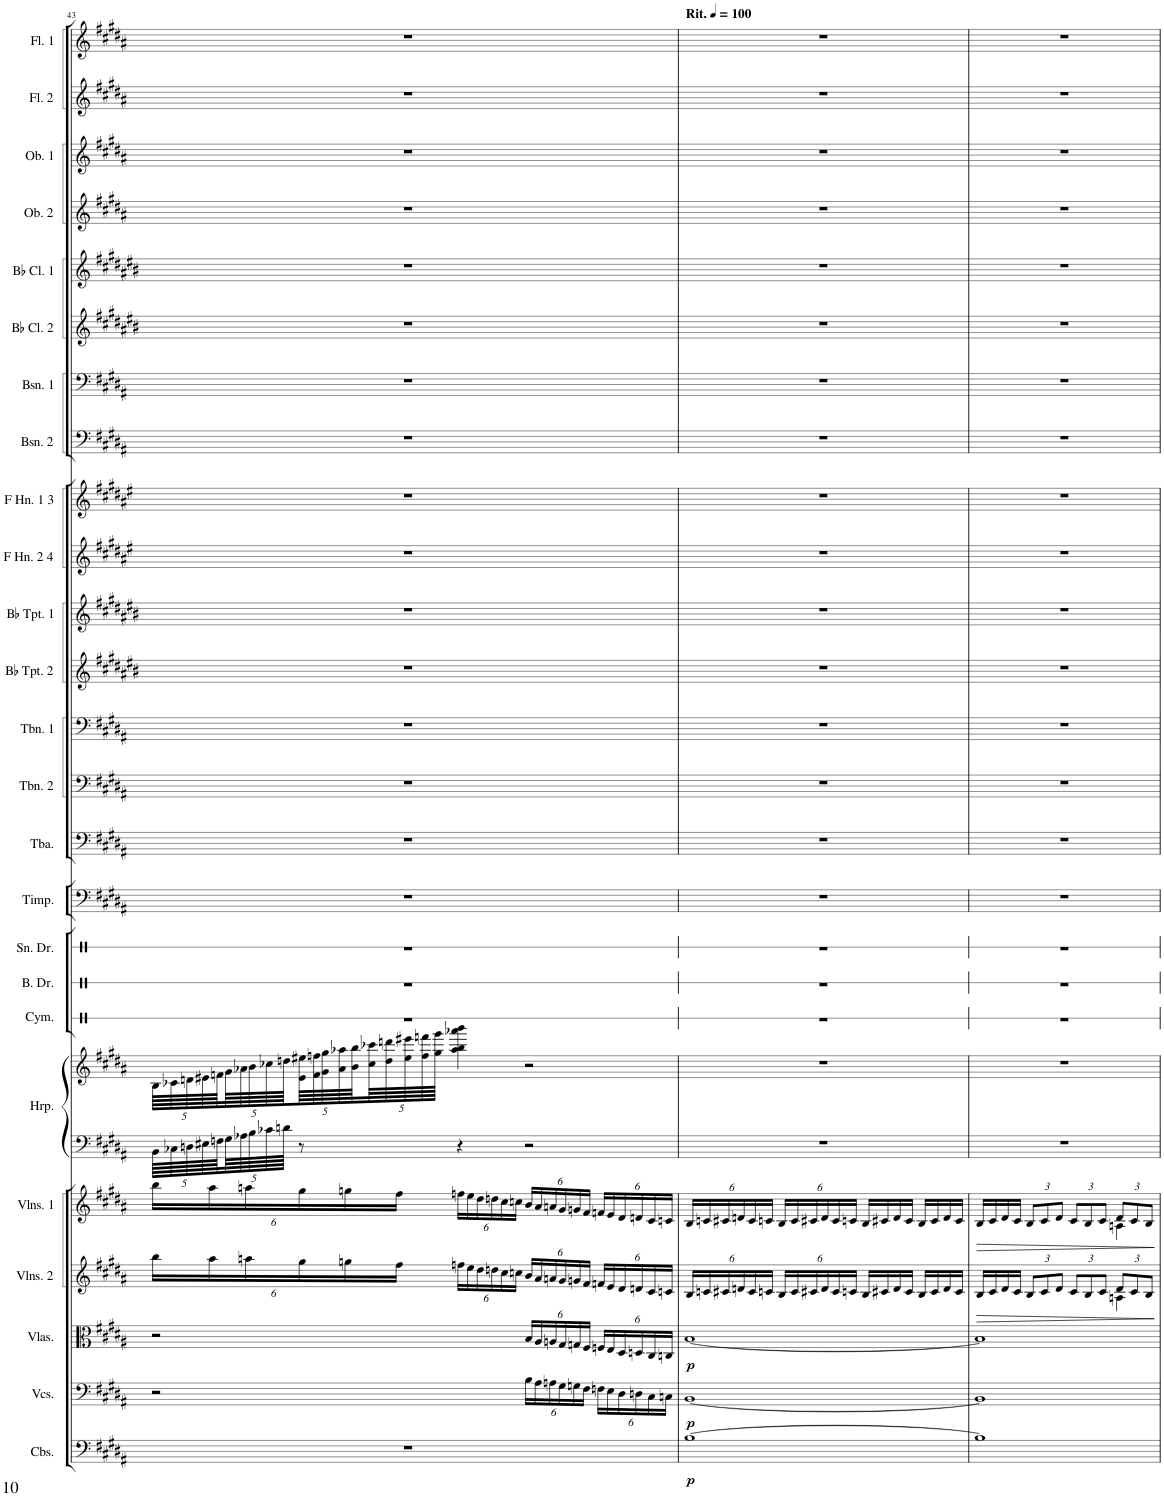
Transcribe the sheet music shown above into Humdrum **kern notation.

**kern	**dynam	**kern	**dynam	**kern	**dynam	**kern	**dynam	**kern	**dynam	**kern	**kern	**kern	**kern	**kern	**kern	**kern	**kern	**kern	**kern	**kern	**kern	**kern	**kern	**kern	**kern	**kern	**kern	**kern	**kern	**kern
*part25	*part25	*part24	*part24	*part23	*part23	*part22	*part22	*part21	*part21	*part20	*part20	*part19	*part18	*part17	*part16	*part15	*part14	*part13	*part12	*part11	*part10	*part9	*part8	*part7	*part6	*part5	*part4	*part3	*part2	*part1
*staff26	*staff26	*staff25	*staff25	*staff24	*staff24	*staff23	*staff23	*staff22	*staff22	*staff21	*staff20	*staff19	*staff18	*staff17	*staff16	*staff15	*staff14	*staff13	*staff12	*staff11	*staff10	*staff9	*staff8	*staff7	*staff6	*staff5	*staff4	*staff3	*staff2	*staff1
*I"Contrabasses	*	*I"Violoncellos	*	*I"Violas	*	*I"Violins 2	*	*I"Violins 1	*	*I"Harp	*	*I"Cymbal	*I"Bass Drum	*I"Snare Drum	*I"Timpani	*I"Tuba	*I"Trombone 2	*I"Trombone 1	*I"Bb Trumpet 2	*I"Bb Trumpet 1	*I"F Horn 2 &amp; 4	*I"F Horn 1 &amp; 3	*I"Bassoon 2	*I"Bassoon 1	*I"Bb Clarinet 2	*I"Bb Clarinet 1	*I"Oboe 2	*I"Oboe 1	*I"Flute 2	*I"Flute 1
*I'Cbs.	*	*I'Vcs.	*	*I'Vlas.	*	*I'Vlns. 2	*	*I'Vlns. 1	*	*I'Hrp.	*	*I'Cym.	*I'B. Dr.	*I'Sn. Dr.	*I'Timp.	*I'Tba.	*I'Tbn. 2	*I'Tbn. 1	*I'Bb Tpt. 2	*I'Bb Tpt. 1	*I'F Hn. 2 4	*I'F Hn. 1 3	*I'Bsn. 2	*I'Bsn. 1	*I'Bb Cl. 2	*I'Bb Cl. 1	*I'Ob. 2	*I'Ob. 1	*I'Fl. 2	*I'Fl. 1
!!LO:PB:g=z
*clefF4	*	*clefF4	*	*clefC3	*	*clefG2	*	*clefG2	*	*clefF4	*clefG2	*clefX	*clefX	*clefX	*clefF4	*clefF4	*clefF4	*clefF4	*clefG2	*clefG2	*clefG2	*clefG2	*clefF4	*clefF4	*clefG2	*clefG2	*clefG2	*clefG2	*clefG2	*clefG2
*Trd7c12	*	*	*	*	*	*	*	*	*	*	*	*	*	*	*	*	*	*	*Trd1c2	*Trd1c2	*Trd4c7	*Trd4c7	*	*	*Trd1c2	*Trd1c2	*	*	*	*
*k[f#c#g#d#a#]	*	*k[f#c#g#d#a#]	*	*k[f#c#g#d#a#]	*	*k[f#c#g#d#a#]	*	*k[f#c#g#d#a#]	*	*k[f#c#g#d#a#]	*k[f#c#g#d#a#]	*k[b-e-a-]	*k[b-e-a-]	*k[b-e-a-]	*k[f#c#g#d#a#]	*k[f#c#g#d#a#]	*k[f#c#g#d#a#]	*k[f#c#g#d#a#]	*k[f#c#g#d#a#e#b#]	*k[f#c#g#d#a#e#b#]	*k[f#c#g#d#a#e#]	*k[f#c#g#d#a#e#]	*k[f#c#g#d#a#]	*k[f#c#g#d#a#]	*k[f#c#g#d#a#e#b#]	*k[f#c#g#d#a#e#b#]	*k[f#c#g#d#a#]	*k[f#c#g#d#a#]	*k[f#c#g#d#a#]	*k[f#c#g#d#a#]
*M4/4	*	*M4/4	*	*M4/4	*	*M4/4	*	*M4/4	*	*M4/4	*M4/4	*M4/4	*M4/4	*M4/4	*M4/4	*M4/4	*M4/4	*M4/4	*M4/4	*M4/4	*M4/4	*M4/4	*M4/4	*M4/4	*M4/4	*M4/4	*M4/4	*M4/4	*M4/4	*M4/4
*	*	*	*	*	*	*Xbrackettup	*	*Xbrackettup	*	*Xbrackettup	*Xbrackettup	*	*	*	*	*	*	*	*	*	*	*	*	*	*	*	*	*	*	*
=43	=43	=43	=43	=43	=43	=43	=43	=43	=43	=43	=43	=43	=43	=43	=43	=43	=43	=43	=43	=43	=43	=43	=43	=43	=43	=43	=43	=43	=43	=43
1r	.	2r	.	2r	.	24bb\LL	.	24bb\LL	.	80BB\LLLL	80B\LLLL	1r	1r	1r	1r	1r	1r	1r	1r	1r	1r	1r	1r	1r	1r	1r	1r	1r	1r	1r
.	.	.	.	.	.	.	.	.	.	80C-X\	80c-X\	.	.	.	.	.	.	.	.	.	.	.	.	.	.	.	.	.	.	.
.	.	.	.	.	.	.	.	.	.	80Dn\	80dn\	.	.	.	.	.	.	.	.	.	.	.	.	.	.	.	.	.	.	.
.	.	.	.	.	.	.	.	.	.	80E#X\	80e#X\	.	.	.	.	.	.	.	.	.	.	.	.	.	.	.	.	.	.	.
.	.	.	.	.	.	24aa#\	.	24aa#\	.	.	.	.	.	.	.	.	.	.	.	.	.	.	.	.	.	.	.	.	.	.
.	.	.	.	.	.	.	.	.	.	80Fn\	80fn\	.	.	.	.	.	.	.	.	.	.	.	.	.	.	.	.	.	.	.
.	.	.	.	.	.	.	.	.	.	80G#\	80g#\	.	.	.	.	.	.	.	.	.	.	.	.	.	.	.	.	.	.	.
.	.	.	.	.	.	.	.	.	.	80A-X\	80a-X\	.	.	.	.	.	.	.	.	.	.	.	.	.	.	.	.	.	.	.
.	.	.	.	.	.	24aan\	.	24aan\	.	.	.	.	.	.	.	.	.	.	.	.	.	.	.	.	.	.	.	.	.	.
.	.	.	.	.	.	.	.	.	.	80B\	80b\	.	.	.	.	.	.	.	.	.	.	.	.	.	.	.	.	.	.	.
.	.	.	.	.	.	.	.	.	.	80c-X\	80cc-X\	.	.	.	.	.	.	.	.	.	.	.	.	.	.	.	.	.	.	.
.	.	.	.	.	.	.	.	.	.	80dn\JJJJ	80ddn\	.	.	.	.	.	.	.	.	.	.	.	.	.	.	.	.	.	.	.
.	.	.	.	.	.	24gg#\	.	24gg#\	.	8r	80e#\ 80ee#X\	.	.	.	.	.	.	.	.	.	.	.	.	.	.	.	.	.	.	.
.	.	.	.	.	.	.	.	.	.	.	80f\ 80ffn\	.	.	.	.	.	.	.	.	.	.	.	.	.	.	.	.	.	.	.
.	.	.	.	.	.	.	.	.	.	.	80g#\ 80gg#\	.	.	.	.	.	.	.	.	.	.	.	.	.	.	.	.	.	.	.
.	.	.	.	.	.	.	.	.	.	.	80a-\ 80aa-X\	.	.	.	.	.	.	.	.	.	.	.	.	.	.	.	.	.	.	.
.	.	.	.	.	.	24ggn\	.	24ggn\	.	.	.	.	.	.	.	.	.	.	.	.	.	.	.	.	.	.	.	.	.	.
.	.	.	.	.	.	.	.	.	.	.	80b\ 80bb\	.	.	.	.	.	.	.	.	.	.	.	.	.	.	.	.	.	.	.
.	.	.	.	.	.	.	.	.	.	.	80cc-\ 80ccc-X\	.	.	.	.	.	.	.	.	.	.	.	.	.	.	.	.	.	.	.
.	.	.	.	.	.	.	.	.	.	.	80dd\ 80dddn\	.	.	.	.	.	.	.	.	.	.	.	.	.	.	.	.	.	.	.
.	.	.	.	.	.	24ff#\JJ	.	24ff#\JJ	.	.	.	.	.	.	.	.	.	.	.	.	.	.	.	.	.	.	.	.	.	.
.	.	.	.	.	.	.	.	.	.	.	80ee#\ 80eee#X\	.	.	.	.	.	.	.	.	.	.	.	.	.	.	.	.	.	.	.
.	.	.	.	.	.	.	.	.	.	.	80ff\ 80fffn\	.	.	.	.	.	.	.	.	.	.	.	.	.	.	.	.	.	.	.
.	.	.	.	.	.	.	.	.	.	.	80gg#\ 80ggg#\JJJJ	.	.	.	.	.	.	.	.	.	.	.	.	.	.	.	.	.	.	.
.	.	.	.	.	.	24ffn\LL	.	24ffn\LL	.	4r	4aa-\ 4bb\ 4aaa-X\ 4bbb\	.	.	.	.	.	.	.	.	.	.	.	.	.	.	.	.	.	.	.
.	.	.	.	.	.	24ee\	.	24ee\	.	.	.	.	.	.	.	.	.	.	.	.	.	.	.	.	.	.	.	.	.	.
.	.	.	.	.	.	24dd#\	.	24dd#\	.	.	.	.	.	.	.	.	.	.	.	.	.	.	.	.	.	.	.	.	.	.
.	.	.	.	.	.	24ddn\	.	24ddn\	.	.	.	.	.	.	.	.	.	.	.	.	.	.	.	.	.	.	.	.	.	.
.	.	.	.	.	.	24cc#\	.	24cc#\	.	.	.	.	.	.	.	.	.	.	.	.	.	.	.	.	.	.	.	.	.	.
.	.	.	.	.	.	24ccn\JJ	.	24ccn\JJ	.	.	.	.	.	.	.	.	.	.	.	.	.	.	.	.	.	.	.	.	.	.
*	*	*Xbrackettup	*	*Xbrackettup	*	*	*	*	*	*	*	*	*	*	*	*	*	*	*	*	*	*	*	*	*	*	*	*	*	*
.	.	24B\LL	.	24B/LL	.	24b/LL	.	24b/LL	.	2r	2r	.	.	.	.	.	.	.	.	.	.	.	.	.	.	.	.	.	.	.
.	.	24A#\	.	24A#/	.	24a#/	.	24a#/	.	.	.	.	.	.	.	.	.	.	.	.	.	.	.	.	.	.	.	.	.	.
.	.	24An\	.	24An/	.	24an/	.	24an/	.	.	.	.	.	.	.	.	.	.	.	.	.	.	.	.	.	.	.	.	.	.
.	.	24G#\	.	24G#/	.	24g#/	.	24g#/	.	.	.	.	.	.	.	.	.	.	.	.	.	.	.	.	.	.	.	.	.	.
.	.	24Gn\	.	24Gn/	.	24gn/	.	24gn/	.	.	.	.	.	.	.	.	.	.	.	.	.	.	.	.	.	.	.	.	.	.
.	.	24F#\JJ	.	24F#/JJ	.	24f#/JJ	.	24f#/JJ	.	.	.	.	.	.	.	.	.	.	.	.	.	.	.	.	.	.	.	.	.	.
.	.	24Fn\LL	.	24Fn/LL	.	24fn/LL	.	24fn/LL	.	.	.	.	.	.	.	.	.	.	.	.	.	.	.	.	.	.	.	.	.	.
.	.	24E\	.	24E/	.	24e/	.	24e/	.	.	.	.	.	.	.	.	.	.	.	.	.	.	.	.	.	.	.	.	.	.
.	.	24D#\	.	24D#/	.	24d#/	.	24d#/	.	.	.	.	.	.	.	.	.	.	.	.	.	.	.	.	.	.	.	.	.	.
.	.	24Dn\	.	24Dn/	.	24dn/	.	24dn/	.	.	.	.	.	.	.	.	.	.	.	.	.	.	.	.	.	.	.	.	.	.
.	.	24C#\	.	24C#/	.	24c#/	.	24c#/	.	.	.	.	.	.	.	.	.	.	.	.	.	.	.	.	.	.	.	.	.	.
.	.	24Cn\JJ	.	24Cn/JJ	.	24cn/JJ	.	24cn/JJ	.	.	.	.	.	.	.	.	.	.	.	.	.	.	.	.	.	.	.	.	.	.
=44	=44	=44	=44	=44	=44	=44	=44	=44	=44	=44	=44	=44	=44	=44	=44	=44	=44	=44	=44	=44	=44	=44	=44	=44	=44	=44	=44	=44	=44	=44
*	*	*	*	*	*	*	*	*	*	*	*	*	*	*	*	*	*	*	*	*	*	*	*	*	*	*	*	*	*	*MM100
!	!	!	!	!	!	!	!	!	!	!	!	!	!	!	!	!	!	!	!	!	!	!	!	!	!	!	!	!	!	!LO:TX:a:B:t=Rit.
!	!LO:DY:b	!	!LO:DY:b	!	!LO:DY:b	!	!	!	!	!	!	!	!	!	!	!	!	!	!	!	!	!	!	!	!	!	!	!	!	!
[1B	p	[1BB	p	[1B	p	24B/LL	.	24B/LL	.	1r	1r	1r	1r	1r	1r	1r	1r	1r	1r	1r	1r	1r	1r	1r	1r	1r	1r	1r	1r	1r
.	.	.	.	.	.	24cn/	.	24cn/	.	.	.	.	.	.	.	.	.	.	.	.	.	.	.	.	.	.	.	.	.	.
.	.	.	.	.	.	24c#X/	.	24c#X/	.	.	.	.	.	.	.	.	.	.	.	.	.	.	.	.	.	.	.	.	.	.
.	.	.	.	.	.	24dn/	.	24dn/	.	.	.	.	.	.	.	.	.	.	.	.	.	.	.	.	.	.	.	.	.	.
.	.	.	.	.	.	24c#/	.	24c#/	.	.	.	.	.	.	.	.	.	.	.	.	.	.	.	.	.	.	.	.	.	.
.	.	.	.	.	.	24cn/JJ	.	24cn/JJ	.	.	.	.	.	.	.	.	.	.	.	.	.	.	.	.	.	.	.	.	.	.
.	.	.	.	.	.	24B/LL	.	24B/LL	.	.	.	.	.	.	.	.	.	.	.	.	.	.	.	.	.	.	.	.	.	.
.	.	.	.	.	.	24c/	.	24c/	.	.	.	.	.	.	.	.	.	.	.	.	.	.	.	.	.	.	.	.	.	.
.	.	.	.	.	.	24c#X/	.	24c#X/	.	.	.	.	.	.	.	.	.	.	.	.	.	.	.	.	.	.	.	.	.	.
.	.	.	.	.	.	24d/	.	24d/	.	.	.	.	.	.	.	.	.	.	.	.	.	.	.	.	.	.	.	.	.	.
.	.	.	.	.	.	24c#/	.	24c#/	.	.	.	.	.	.	.	.	.	.	.	.	.	.	.	.	.	.	.	.	.	.
.	.	.	.	.	.	24cn/JJ	.	24cn/JJ	.	.	.	.	.	.	.	.	.	.	.	.	.	.	.	.	.	.	.	.	.	.
.	.	.	.	.	.	16B/LL	.	16B/LL	.	.	.	.	.	.	.	.	.	.	.	.	.	.	.	.	.	.	.	.	.	.
.	.	.	.	.	.	16c#X/	.	16c#X/	.	.	.	.	.	.	.	.	.	.	.	.	.	.	.	.	.	.	.	.	.	.
.	.	.	.	.	.	16d/	.	16d/	.	.	.	.	.	.	.	.	.	.	.	.	.	.	.	.	.	.	.	.	.	.
.	.	.	.	.	.	16c#/JJ	.	16c#/JJ	.	.	.	.	.	.	.	.	.	.	.	.	.	.	.	.	.	.	.	.	.	.
.	.	.	.	.	.	16B/LL	.	16B/LL	.	.	.	.	.	.	.	.	.	.	.	.	.	.	.	.	.	.	.	.	.	.
.	.	.	.	.	.	16c#/	.	16c#/	.	.	.	.	.	.	.	.	.	.	.	.	.	.	.	.	.	.	.	.	.	.
.	.	.	.	.	.	16d/	.	16d/	.	.	.	.	.	.	.	.	.	.	.	.	.	.	.	.	.	.	.	.	.	.
.	.	.	.	.	.	16c#/JJ	.	16c#/JJ	.	.	.	.	.	.	.	.	.	.	.	.	.	.	.	.	.	.	.	.	.	.
=45	=45	=45	=45	=45	=45	=45	=45	=45	=45	=45	=45	=45	=45	=45	=45	=45	=45	=45	=45	=45	=45	=45	=45	=45	=45	=45	=45	=45	=45	=45
!	!	!	!	!	!	!	!LO:HP:b	!	!LO:HP:b	!	!	!	!	!	!	!	!	!	!	!	!	!	!	!	!	!	!	!	!	!
*	*	*	*	*	*	*^	*	*^	*	*	*	*	*	*	*	*	*	*	*	*	*	*	*	*	*	*	*	*	*	*
1B]	.	1BB]	.	1B]	.	16B/LL	2.ryy	>	16B/LL	2.ryy	>	1r	1r	1r	1r	1r	1r	1r	1r	1r	1r	1r	1r	1r	1r	1r	1r	1r	1r	1r	1r	1r
.	.	.	.	.	.	16c#/	.	.	16c#/	.	.	.	.	.	.	.	.	.	.	.	.	.	.	.	.	.	.	.	.	.	.	.
.	.	.	.	.	.	16d#/	.	.	16d#/	.	.	.	.	.	.	.	.	.	.	.	.	.	.	.	.	.	.	.	.	.	.	.
.	.	.	.	.	.	16c#/JJ	.	.	16c#/JJ	.	.	.	.	.	.	.	.	.	.	.	.	.	.	.	.	.	.	.	.	.	.	.
.	.	.	.	.	.	12B/L	.	.	12B/L	.	.	.	.	.	.	.	.	.	.	.	.	.	.	.	.	.	.	.	.	.	.	.
.	.	.	.	.	.	12c#/	.	.	12c#/	.	.	.	.	.	.	.	.	.	.	.	.	.	.	.	.	.	.	.	.	.	.	.
.	.	.	.	.	.	12d#/J	.	.	12d#/J	.	.	.	.	.	.	.	.	.	.	.	.	.	.	.	.	.	.	.	.	.	.	.
.	.	.	.	.	.	12c#/L	.	.	12c#/L	.	.	.	.	.	.	.	.	.	.	.	.	.	.	.	.	.	.	.	.	.	.	.
.	.	.	.	.	.	12B/	.	.	12B/	.	.	.	.	.	.	.	.	.	.	.	.	.	.	.	.	.	.	.	.	.	.	.
.	.	.	.	.	.	12c#/J	.	.	12c#/J	.	.	.	.	.	.	.	.	.	.	.	.	.	.	.	.	.	.	.	.	.	.	.
.	.	.	.	.	.	12d#/L	4An\	.	12d#/L	4An\	.	.	.	.	.	.	.	.	.	.	.	.	.	.	.	.	.	.	.	.	.	.
.	.	.	.	.	.	12c#/	.	.	12c#/	.	.	.	.	.	.	.	.	.	.	.	.	.	.	.	.	.	.	.	.	.	.	.
.	.	.	.	.	.	12B/J	.	.	12B/J	.	.	.	.	.	.	.	.	.	.	.	.	.	.	.	.	.	.	.	.	.	.	.
*	*	*	*	*	*	*v	*v	*	*	*	*	*	*	*	*	*	*	*	*	*	*	*	*	*	*	*	*	*	*	*	*	*
*	*	*	*	*	*	*	*	*v	*v	*	*	*	*	*	*	*	*	*	*	*	*	*	*	*	*	*	*	*	*	*	*
.	.	.	.	.	.	.	]	.	]	.	.	.	.	.	.	.	.	.	.	.	.	.	.	.	.	.	.	.	.	.
=	=	=	=	=	=	=	=	=	=	=	=	=	=	=	=	=	=	=	=	=	=	=	=	=	=	=	=	=	=	=
*-	*-	*-	*-	*-	*-	*-	*-	*-	*-	*-	*-	*-	*-	*-	*-	*-	*-	*-	*-	*-	*-	*-	*-	*-	*-	*-	*-	*-	*-	*-
